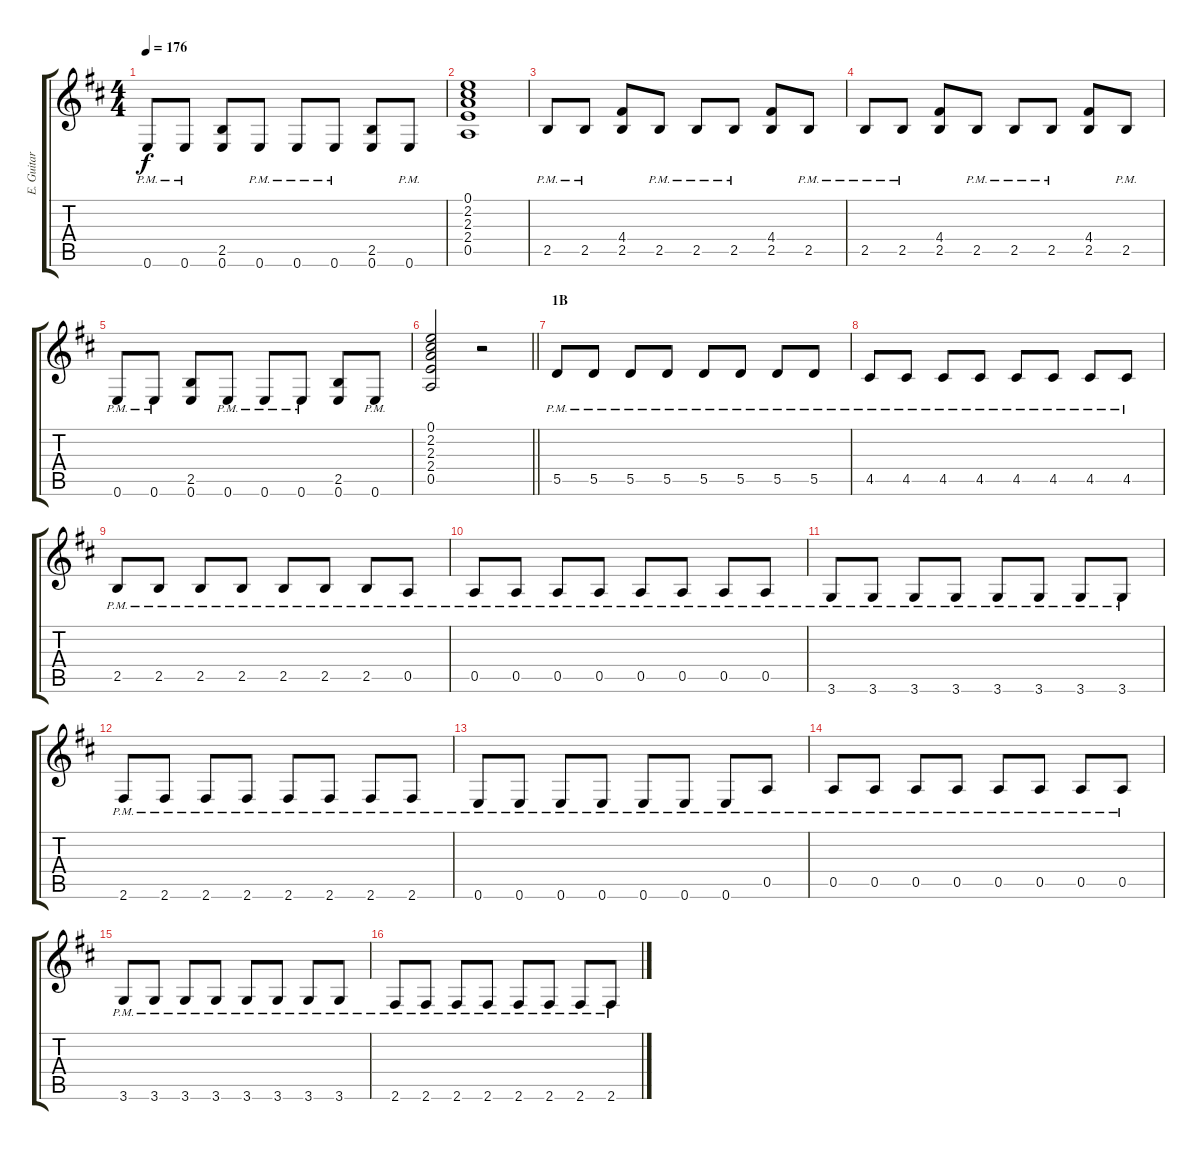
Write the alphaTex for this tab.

\track ("E. Guitar II" "E. Guitar ") {instrument overdrivenguitar}
\staff {score tabs}
\tuning (E4 B3 G3 D3 A2 E2) {hide}
\ts (4 4)
\tempo 176
\clef g2
\ks d
0.6{pm}.8{dy f} 0.6{pm}.8 (2.5 0.6).8 0.6{pm}.8 0.6{pm}.8 0.6{pm}.8 (2.5 0.6).8 0.6{pm}.8 |
(0.1 2.2 2.3 2.4 0.5).1 |
2.5{pm}.8 2.5{pm}.8 (4.4 2.5).8 2.5{pm}.8 2.5{pm}.8 2.5{pm}.8 (4.4 2.5).8 2.5{pm}.8 |
2.5{pm}.8 2.5{pm}.8 (4.4 2.5).8 2.5{pm}.8 2.5{pm}.8 2.5{pm}.8 (4.4 2.5).8 2.5{pm}.8 |
0.6{pm}.8 0.6{pm}.8 (2.5 0.6).8 0.6{pm}.8 0.6{pm}.8 0.6{pm}.8 (2.5 0.6).8 0.6{pm}.8 |
\barLineRight lightlight
(0.1 2.2 2.3 2.4 0.5).2 r.2 |
\section ("" "1B")
5.5{pm}.8 5.5{pm}.8 5.5{pm}.8 5.5{pm}.8 5.5{pm}.8 5.5{pm}.8 5.5{pm}.8 5.5{pm}.8 |
4.5{pm}.8 4.5{pm}.8 4.5{pm}.8 4.5{pm}.8 4.5{pm}.8 4.5{pm}.8 4.5{pm}.8 4.5{pm}.8 |
2.5{pm}.8 2.5{pm}.8 2.5{pm}.8 2.5{pm}.8 2.5{pm}.8 2.5{pm}.8 2.5{pm}.8 0.5{pm}.8 |
0.5{pm}.8 0.5{pm}.8 0.5{pm}.8 0.5{pm}.8 0.5{pm}.8 0.5{pm}.8 0.5{pm}.8 0.5{pm}.8 |
3.6{pm}.8 3.6{pm}.8 3.6{pm}.8 3.6{pm}.8 3.6{pm}.8 3.6{pm}.8 3.6{pm}.8 3.6{pm}.8 |
2.6{pm}.8 2.6{pm}.8 2.6{pm}.8 2.6{pm}.8 2.6{pm}.8 2.6{pm}.8 2.6{pm}.8 2.6{pm}.8 |
0.6{pm}.8 0.6{pm}.8 0.6{pm}.8 0.6{pm}.8 0.6{pm}.8 0.6{pm}.8 0.6{pm}.8 0.5{pm}.8 |
0.5{pm}.8 0.5{pm}.8 0.5{pm}.8 0.5{pm}.8 0.5{pm}.8 0.5{pm}.8 0.5{pm}.8 0.5{pm}.8 |
3.6{pm}.8 3.6{pm}.8 3.6{pm}.8 3.6{pm}.8 3.6{pm}.8 3.6{pm}.8 3.6{pm}.8 3.6{pm}.8 |
2.6{pm}.8 2.6{pm}.8 2.6{pm}.8 2.6{pm}.8 2.6{pm}.8 2.6{pm}.8 2.6{pm}.8 2.6{pm}.8
